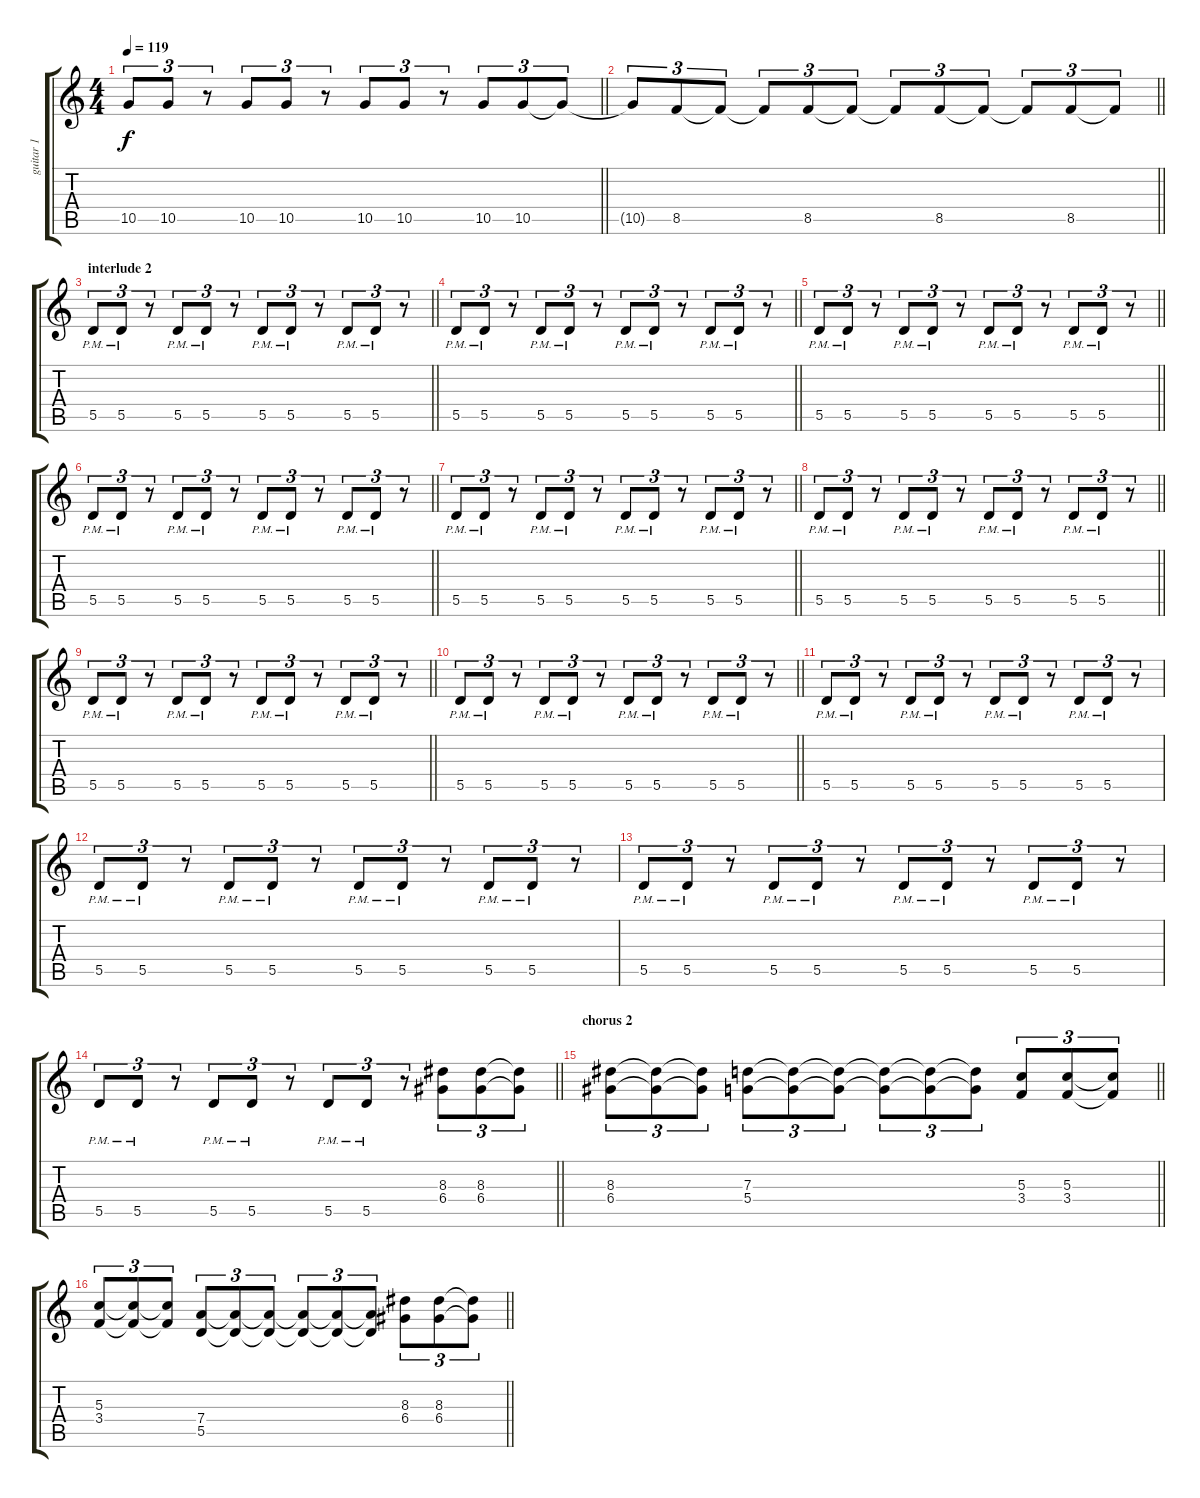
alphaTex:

\track ("guitar 1" "guitar 1") {instrument overdrivenguitar}
\staff {score tabs}
\tuning (E4 B3 G3 D3 A2 E2) {hide}
\ts (4 4)
\tempo 119
\clef g2
\barLineRight lightlight
\ks c
10.5.8{tu (3 2) dy f} 10.5.8{tu (3 2)} r.8{tu (3 2)} 10.5.8{tu (3 2)} 10.5.8{tu (3 2)} r.8{tu (3 2)} 10.5.8{tu (3 2)} 10.5.8{tu (3 2)} r.8{tu (3 2)} 10.5.8{tu (3 2)} 10.5.8{tu (3 2)} 10.5{t}.8{tu (3 2)} |
\barLineRight lightlight
10.5{t}.8{tu (3 2)} 8.5.8{tu (3 2)} 8.5{t}.8{tu (3 2)} 8.5{t}.8{tu (3 2)} 8.5.8{tu (3 2)} 8.5{t}.8{tu (3 2)} 8.5{t}.8{tu (3 2)} 8.5.8{tu (3 2)} 8.5{t}.8{tu (3 2)} 8.5{t}.8{tu (3 2)} 8.5.8{tu (3 2)} 8.5{t}.8{tu (3 2)} |
\section ("" "interlude 2")
\barLineRight lightlight
5.5{pm}.8{tu (3 2)} 5.5{pm}.8{tu (3 2)} r.8{tu (3 2)} 5.5{pm}.8{tu (3 2)} 5.5{pm}.8{tu (3 2)} r.8{tu (3 2)} 5.5{pm}.8{tu (3 2)} 5.5{pm}.8{tu (3 2)} r.8{tu (3 2)} 5.5{pm}.8{tu (3 2)} 5.5{pm}.8{tu (3 2)} r.8{tu (3 2)} |
\barLineRight lightlight
5.5{pm}.8{tu (3 2)} 5.5{pm}.8{tu (3 2)} r.8{tu (3 2)} 5.5{pm}.8{tu (3 2)} 5.5{pm}.8{tu (3 2)} r.8{tu (3 2)} 5.5{pm}.8{tu (3 2)} 5.5{pm}.8{tu (3 2)} r.8{tu (3 2)} 5.5{pm}.8{tu (3 2)} 5.5{pm}.8{tu (3 2)} r.8{tu (3 2)} |
\barLineRight lightlight
5.5{pm}.8{tu (3 2)} 5.5{pm}.8{tu (3 2)} r.8{tu (3 2)} 5.5{pm}.8{tu (3 2)} 5.5{pm}.8{tu (3 2)} r.8{tu (3 2)} 5.5{pm}.8{tu (3 2)} 5.5{pm}.8{tu (3 2)} r.8{tu (3 2)} 5.5{pm}.8{tu (3 2)} 5.5{pm}.8{tu (3 2)} r.8{tu (3 2)} |
\barLineRight lightlight
5.5{pm}.8{tu (3 2)} 5.5{pm}.8{tu (3 2)} r.8{tu (3 2)} 5.5{pm}.8{tu (3 2)} 5.5{pm}.8{tu (3 2)} r.8{tu (3 2)} 5.5{pm}.8{tu (3 2)} 5.5{pm}.8{tu (3 2)} r.8{tu (3 2)} 5.5{pm}.8{tu (3 2)} 5.5{pm}.8{tu (3 2)} r.8{tu (3 2)} |
\barLineRight lightlight
5.5{pm}.8{tu (3 2)} 5.5{pm}.8{tu (3 2)} r.8{tu (3 2)} 5.5{pm}.8{tu (3 2)} 5.5{pm}.8{tu (3 2)} r.8{tu (3 2)} 5.5{pm}.8{tu (3 2)} 5.5{pm}.8{tu (3 2)} r.8{tu (3 2)} 5.5{pm}.8{tu (3 2)} 5.5{pm}.8{tu (3 2)} r.8{tu (3 2)} |
\barLineRight lightlight
5.5{pm}.8{tu (3 2)} 5.5{pm}.8{tu (3 2)} r.8{tu (3 2)} 5.5{pm}.8{tu (3 2)} 5.5{pm}.8{tu (3 2)} r.8{tu (3 2)} 5.5{pm}.8{tu (3 2)} 5.5{pm}.8{tu (3 2)} r.8{tu (3 2)} 5.5{pm}.8{tu (3 2)} 5.5{pm}.8{tu (3 2)} r.8{tu (3 2)} |
\barLineRight lightlight
5.5{pm}.8{tu (3 2)} 5.5{pm}.8{tu (3 2)} r.8{tu (3 2)} 5.5{pm}.8{tu (3 2)} 5.5{pm}.8{tu (3 2)} r.8{tu (3 2)} 5.5{pm}.8{tu (3 2)} 5.5{pm}.8{tu (3 2)} r.8{tu (3 2)} 5.5{pm}.8{tu (3 2)} 5.5{pm}.8{tu (3 2)} r.8{tu (3 2)} |
\barLineRight lightlight
5.5{pm}.8{tu (3 2)} 5.5{pm}.8{tu (3 2)} r.8{tu (3 2)} 5.5{pm}.8{tu (3 2)} 5.5{pm}.8{tu (3 2)} r.8{tu (3 2)} 5.5{pm}.8{tu (3 2)} 5.5{pm}.8{tu (3 2)} r.8{tu (3 2)} 5.5{pm}.8{tu (3 2)} 5.5{pm}.8{tu (3 2)} r.8{tu (3 2)} |
5.5{pm}.8{tu (3 2)} 5.5{pm}.8{tu (3 2)} r.8{tu (3 2)} 5.5{pm}.8{tu (3 2)} 5.5{pm}.8{tu (3 2)} r.8{tu (3 2)} 5.5{pm}.8{tu (3 2)} 5.5{pm}.8{tu (3 2)} r.8{tu (3 2)} 5.5{pm}.8{tu (3 2)} 5.5{pm}.8{tu (3 2)} r.8{tu (3 2)} |
5.5{pm}.8{tu (3 2)} 5.5{pm}.8{tu (3 2)} r.8{tu (3 2)} 5.5{pm}.8{tu (3 2)} 5.5{pm}.8{tu (3 2)} r.8{tu (3 2)} 5.5{pm}.8{tu (3 2)} 5.5{pm}.8{tu (3 2)} r.8{tu (3 2)} 5.5{pm}.8{tu (3 2)} 5.5{pm}.8{tu (3 2)} r.8{tu (3 2)} |
5.5{pm}.8{tu (3 2)} 5.5{pm}.8{tu (3 2)} r.8{tu (3 2)} 5.5{pm}.8{tu (3 2)} 5.5{pm}.8{tu (3 2)} r.8{tu (3 2)} 5.5{pm}.8{tu (3 2)} 5.5{pm}.8{tu (3 2)} r.8{tu (3 2)} 5.5{pm}.8{tu (3 2)} 5.5{pm}.8{tu (3 2)} r.8{tu (3 2)} |
\barLineRight lightlight
5.5{pm}.8{tu (3 2)} 5.5{pm}.8{tu (3 2)} r.8{tu (3 2)} 5.5{pm}.8{tu (3 2)} 5.5{pm}.8{tu (3 2)} r.8{tu (3 2)} 5.5{pm}.8{tu (3 2)} 5.5{pm}.8{tu (3 2)} r.8{tu (3 2)} (8.3 6.4).8{tu (3 2)} (8.3 6.4).8{tu (3 2)} (8.3{t} 6.4{t}).8{tu (3 2)} |
\section ("" "chorus 2")
\barLineRight lightlight
(8.3 6.4).8{tu (3 2)} (8.3{t} 6.4{t}).8{tu (3 2)} (8.3{t} 6.4{t}).8{tu (3 2)} (7.3 5.4).8{tu (3 2)} (7.3{t} 5.4{t}).8{tu (3 2)} (7.3{t} 5.4{t}).8{tu (3 2)} (7.3{t} 5.4{t}).8{tu (3 2)} (7.3{t} 5.4{t}).8{tu (3 2)} (7.3{t} 5.4{t}).8{tu (3 2)} (5.3 3.4).8{tu (3 2)} (5.3 3.4).8{tu (3 2)} (5.3{t} 3.4{t}).8{tu (3 2)} |
\barLineRight lightlight
(5.3 3.4).8{tu (3 2)} (5.3{t} 3.4{t}).8{tu (3 2)} (5.3{t} 3.4{t}).8{tu (3 2)} (7.4 5.5).8{tu (3 2)} (7.4{t} 5.5{t}).8{tu (3 2)} (7.4{t} 5.5{t}).8{tu (3 2)} (7.4{t} 5.5{t}).8{tu (3 2)} (7.4{t} 5.5{t}).8{tu (3 2)} (7.4{t} 5.5{t}).8{tu (3 2)} (8.3 6.4).8{tu (3 2)} (8.3 6.4).8{tu (3 2)} (8.3{t} 6.4{t}).8{tu (3 2)}
